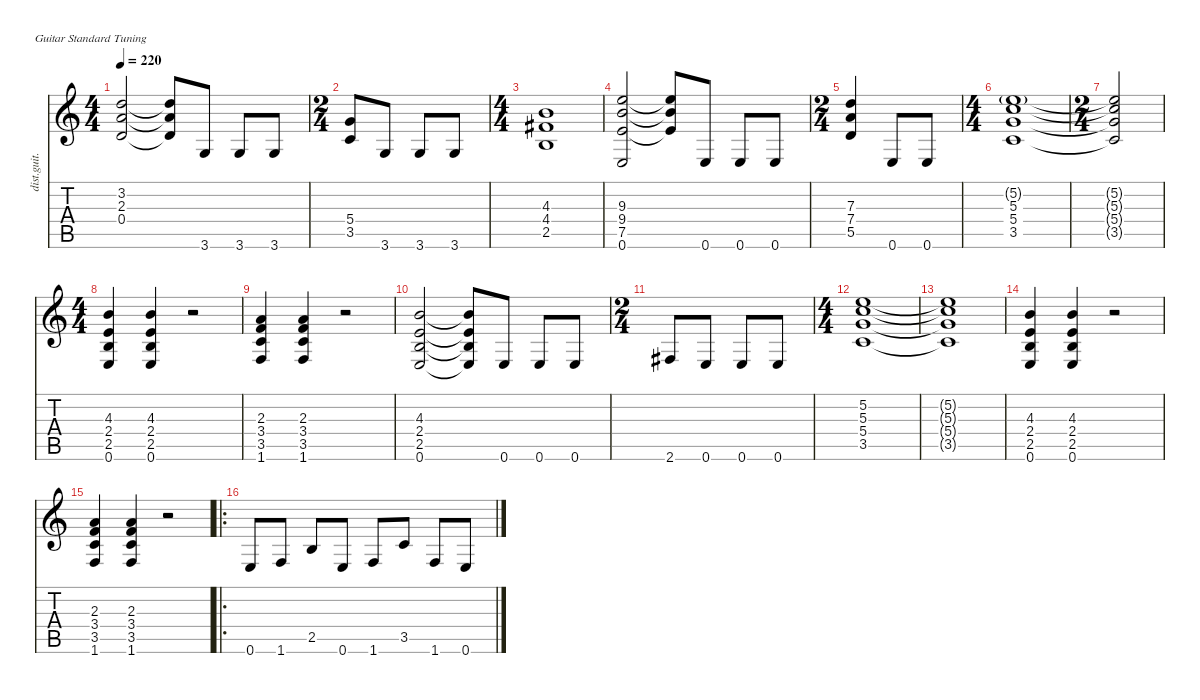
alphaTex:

\defaultSystemsLayout 4
\hideDynamics
\bracketExtendMode nobrackets
\track ("Hetfield" "dist.guit.") {instrument distortionguitar}
\staff {score tabs}
\tuning (E4 B3 G3 D3 A2 E2)
\ts (4 4)
\tempo 220
\clef g2
\ks c
(3.2 2.3 0.4).2{dy f beam Up} (3.2{t} 2.3{t} 0.4{t}).8{beam Up} 3.6.8{beam Up} 3.6.8{beam Up} 3.6.8{beam Up} |
\ts (2 4)
(5.4 3.5).8{beam Up} 3.6.8{beam Up} 3.6.8{beam Up} 3.6.8{beam Up} |
\ts (4 4)
(4.3 4.4{acc #} 2.5).1{beam Up} |
(9.3 9.4 7.5 0.6).2{beam Up} (9.3{t} 9.4{t} 7.5{t}).8{beam Up} 0.6.8{beam Up} 0.6.8{beam Up} 0.6.8{beam Up} |
\ts (2 4)
(7.3 7.4 5.5).4{beam Up} 0.6.8{beam Up} 0.6.8{beam Up} |
\ts (4 4)
(5.2{g} 5.3 5.4 3.5).1{beam Up} |
\ts (2 4)
(5.2{t} 5.3{t} 5.4{t} 3.5{t}).2{beam Up} |
\ts (4 4)
(4.3 2.4 2.5 0.6).4{beam Up} (4.3 2.4 2.5 0.6).4{beam Up} r.2{beam Down} |
(2.3 3.4 3.5 1.6).4{beam Up} (2.3 3.4 3.5 1.6).4{beam Up} r.2{beam Down} |
(4.3 2.4 2.5 0.6).2{beam Up} (4.3{t} 2.4{t} 2.5{t} 0.6{t}).8{beam Up} 0.6.8{beam Up} 0.6.8{beam Up} 0.6.8{beam Up} |
\ts (2 4)
2.6{acc #}.8{beam Up} 0.6.8{beam Up} 0.6.8{beam Up} 0.6.8{beam Up} |
\ts (4 4)
(5.2 5.3 5.4 3.5).1{beam Up} |
(5.2{t} 5.3{t} 5.4{t} 3.5{t}).1{beam Up} |
(4.3 2.4 2.5 0.6).4{beam Up} (4.3 2.4 2.5 0.6).4{beam Up} r.2{beam Down} |
(2.3 3.4 3.5 1.6).4{beam Up} (2.3 3.4 3.5 1.6).4{beam Up} r.2{beam Down} |
\ro
0.6.8{beam Up} 1.6.8{beam Up} 2.5.8{beam Up} 0.6.8{beam Up} 1.6.8{beam Up} 3.5.8{beam Up} 1.6.8{beam Up} 0.6.8{beam Up}
